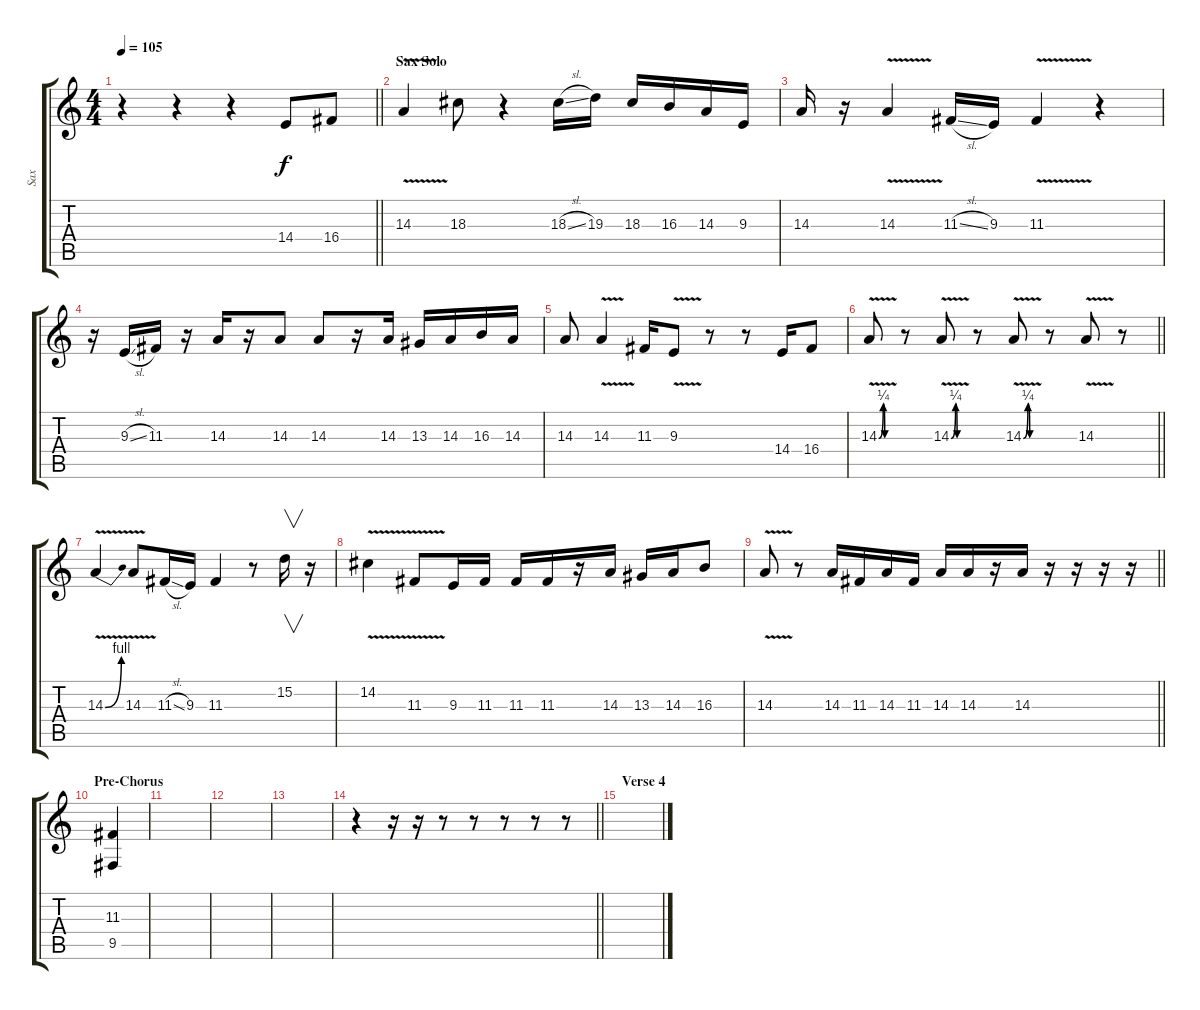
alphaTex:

\track ("Sax" "Sax") {instrument tenorsax}
\staff {score tabs}
\tuning (E4 B3 G3 D3 A2 E2) {hide}
\ts (4 4)
\tempo 105
\clef g2
\barLineRight lightlight
\ks c
r.4{dy f} r.4 r.4 14.4.8 16.4.8 |
\section ("" "Sax Solo")
14.3{v}.4 18.3.8 r.4 18.3{sl}.16 19.3.16 18.3.16 16.3.16 14.3.16 9.3.16 |
14.3.16 r.16 14.3{v}.4 11.3{sl}.16 9.3.16 11.3{v}.4 r.4 |
r.16 9.3{sl}.16 11.3.16 r.16 14.3.16 r.16 14.3.8 14.3.8 r.16 14.3.16 13.3.16 14.3.16 16.3.16 14.3.16 |
14.3.8 14.3{v}.4 11.3.16 9.3{v}.8 r.8 r.8 14.4.16 16.4.8 |
\barLineRight lightlight
14.3{be (custom 0 0 15 1 20 0 60 0) v}.8 r.8 14.3{be (custom 0 0 15 1 20 0 60 0) v}.8 r.8 14.3{be (custom 0 0 15 1 21 0 60 0) v}.8 r.8 14.3{v}.8 r.8 |
14.3{be (bend 0 0 60 4) v}.4 14.3{v}.8 11.3{sl}.16 9.3.16 11.3.4 r.8 15.2.16{v} r.16 |
14.2{v}.4 11.3{v}.8 9.3.16 11.3.16 11.3.16 11.3.16 r.16 14.3.16 13.3.16 14.3.16 16.3.8 |
\barLineRight lightlight
14.3{v}.8 r.8 14.3.16 11.3.16 14.3.16 11.3.16 14.3.16 14.3.16 r.16 14.3.16 r.16 r.16 r.16 r.16 |
\section ("" "Pre-Chorus")
(11.3 9.5).4 |
|
|
|
\barLineRight lightlight
r.4 r.16 r.16 r.8 r.8 r.8 r.8 r.8 |
\section ("" "Verse 4")
